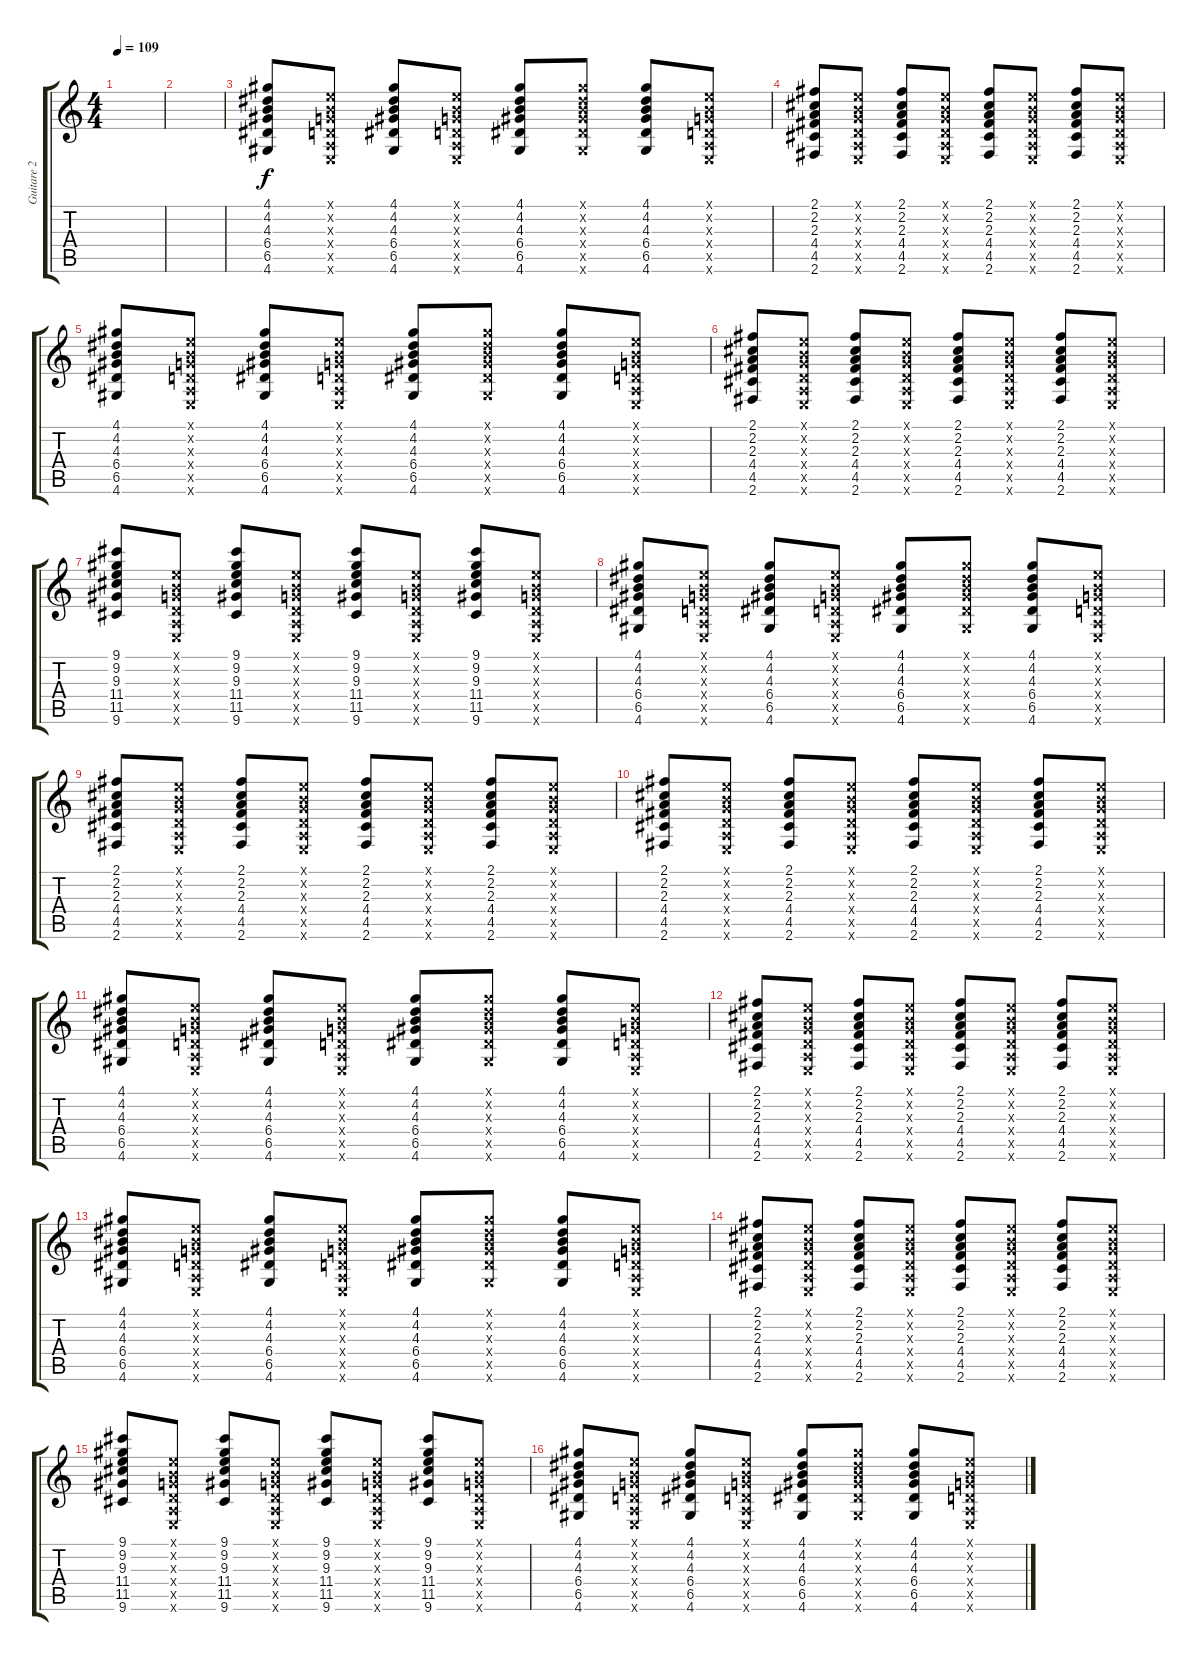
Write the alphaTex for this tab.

\track ("Guitare 2" "Guitare 2") {instrument acousticguitarsteel}
\staff {score tabs}
\tuning (E4 B3 G3 D3 A2 E2) {hide}
\ts (4 4)
\tempo 109
\clef g2
\ks c
|
|
(4.1 4.2 4.3 6.4 6.5 4.6).8 (0.1{x} 0.2{x} 0.3{x} 0.4{x} 0.5{x} 0.6{x}).8 (4.1 4.2 4.3 6.4 6.5 4.6).8 (0.1{x} 0.2{x} 0.3{x} 0.4{x} 0.5{x} 0.6{x}).8 (4.1 4.2 4.3 6.4 6.5 4.6).8 (4.1{x} 4.2{x} 4.3{x} 6.4{x} 6.5{x} 4.6{x}).8 (4.1 4.2 4.3 6.4 6.5 4.6).8 (0.1{x} 0.2{x} 0.3{x} 0.4{x} 0.5{x} 0.6{x}).8 |
(2.1 2.2 2.3 4.4 4.5 2.6).8 (0.1{x} 0.2{x} 0.3{x} 0.4{x} 0.5{x} 0.6{x}).8 (2.1 2.2 2.3 4.4 4.5 2.6).8 (0.1{x} 0.2{x} 0.3{x} 0.4{x} 0.5{x} 0.6{x}).8 (2.1 2.2 2.3 4.4 4.5 2.6).8 (0.1{x} 0.2{x} 0.3{x} 0.4{x} 0.5{x} 0.6{x}).8 (2.1 2.2 2.3 4.4 4.5 2.6).8 (0.1{x} 0.2{x} 0.3{x} 0.4{x} 0.5{x} 0.6{x}).8 |
(4.1 4.2 4.3 6.4 6.5 4.6).8 (0.1{x} 0.2{x} 0.3{x} 0.4{x} 0.5{x} 0.6{x}).8 (4.1 4.2 4.3 6.4 6.5 4.6).8 (0.1{x} 0.2{x} 0.3{x} 0.4{x} 0.5{x} 0.6{x}).8 (4.1 4.2 4.3 6.4 6.5 4.6).8 (4.1{x} 4.2{x} 4.3{x} 6.4{x} 6.5{x} 4.6{x}).8 (4.1 4.2 4.3 6.4 6.5 4.6).8 (0.1{x} 0.2{x} 0.3{x} 0.4{x} 0.5{x} 0.6{x}).8 |
(2.1 2.2 2.3 4.4 4.5 2.6).8 (0.1{x} 0.2{x} 0.3{x} 0.4{x} 0.5{x} 0.6{x}).8 (2.1 2.2 2.3 4.4 4.5 2.6).8 (0.1{x} 0.2{x} 0.3{x} 0.4{x} 0.5{x} 0.6{x}).8 (2.1 2.2 2.3 4.4 4.5 2.6).8 (0.1{x} 0.2{x} 0.3{x} 0.4{x} 0.5{x} 0.6{x}).8 (2.1 2.2 2.3 4.4 4.5 2.6).8 (0.1{x} 0.2{x} 0.3{x} 0.4{x} 0.5{x} 0.6{x}).8 |
(9.1 9.2 9.3 11.4 11.5 9.6).8 (0.1{x} 0.2{x} 0.3{x} 0.4{x} 0.5{x} 0.6{x}).8 (9.1 9.2 9.3 11.4 11.5 9.6).8 (0.1{x} 0.2{x} 0.3{x} 0.4{x} 0.5{x} 0.6{x}).8 (9.1 9.2 9.3 11.4 11.5 9.6).8 (0.1{x} 0.2{x} 0.3{x} 0.4{x} 0.5{x} 0.6{x}).8 (9.1 9.2 9.3 11.4 11.5 9.6).8 (0.1{x} 0.2{x} 0.3{x} 0.4{x} 0.5{x} 0.6{x}).8 |
(4.1 4.2 4.3 6.4 6.5 4.6).8 (0.1{x} 0.2{x} 0.3{x} 0.4{x} 0.5{x} 0.6{x}).8 (4.1 4.2 4.3 6.4 6.5 4.6).8 (0.1{x} 0.2{x} 0.3{x} 0.4{x} 0.5{x} 0.6{x}).8 (4.1 4.2 4.3 6.4 6.5 4.6).8 (4.1{x} 4.2{x} 4.3{x} 6.4{x} 6.5{x} 4.6{x}).8 (4.1 4.2 4.3 6.4 6.5 4.6).8 (0.1{x} 0.2{x} 0.3{x} 0.4{x} 0.5{x} 0.6{x}).8 |
(2.1 2.2 2.3 4.4 4.5 2.6).8 (0.1{x} 0.2{x} 0.3{x} 0.4{x} 0.5{x} 0.6{x}).8 (2.1 2.2 2.3 4.4 4.5 2.6).8 (0.1{x} 0.2{x} 0.3{x} 0.4{x} 0.5{x} 0.6{x}).8 (2.1 2.2 2.3 4.4 4.5 2.6).8 (0.1{x} 0.2{x} 0.3{x} 0.4{x} 0.5{x} 0.6{x}).8 (2.1 2.2 2.3 4.4 4.5 2.6).8 (0.1{x} 0.2{x} 0.3{x} 0.4{x} 0.5{x} 0.6{x}).8 |
(2.1 2.2 2.3 4.4 4.5 2.6).8 (0.1{x} 0.2{x} 0.3{x} 0.4{x} 0.5{x} 0.6{x}).8 (2.1 2.2 2.3 4.4 4.5 2.6).8 (0.1{x} 0.2{x} 0.3{x} 0.4{x} 0.5{x} 0.6{x}).8 (2.1 2.2 2.3 4.4 4.5 2.6).8 (0.1{x} 0.2{x} 0.3{x} 0.4{x} 0.5{x} 0.6{x}).8 (2.1 2.2 2.3 4.4 4.5 2.6).8 (0.1{x} 0.2{x} 0.3{x} 0.4{x} 0.5{x} 0.6{x}).8 |
(4.1 4.2 4.3 6.4 6.5 4.6).8 (0.1{x} 0.2{x} 0.3{x} 0.4{x} 0.5{x} 0.6{x}).8 (4.1 4.2 4.3 6.4 6.5 4.6).8 (0.1{x} 0.2{x} 0.3{x} 0.4{x} 0.5{x} 0.6{x}).8 (4.1 4.2 4.3 6.4 6.5 4.6).8 (4.1{x} 4.2{x} 4.3{x} 6.4{x} 6.5{x} 4.6{x}).8 (4.1 4.2 4.3 6.4 6.5 4.6).8 (0.1{x} 0.2{x} 0.3{x} 0.4{x} 0.5{x} 0.6{x}).8 |
(2.1 2.2 2.3 4.4 4.5 2.6).8 (0.1{x} 0.2{x} 0.3{x} 0.4{x} 0.5{x} 0.6{x}).8 (2.1 2.2 2.3 4.4 4.5 2.6).8 (0.1{x} 0.2{x} 0.3{x} 0.4{x} 0.5{x} 0.6{x}).8 (2.1 2.2 2.3 4.4 4.5 2.6).8 (0.1{x} 0.2{x} 0.3{x} 0.4{x} 0.5{x} 0.6{x}).8 (2.1 2.2 2.3 4.4 4.5 2.6).8 (0.1{x} 0.2{x} 0.3{x} 0.4{x} 0.5{x} 0.6{x}).8 |
(4.1 4.2 4.3 6.4 6.5 4.6).8 (0.1{x} 0.2{x} 0.3{x} 0.4{x} 0.5{x} 0.6{x}).8 (4.1 4.2 4.3 6.4 6.5 4.6).8 (0.1{x} 0.2{x} 0.3{x} 0.4{x} 0.5{x} 0.6{x}).8 (4.1 4.2 4.3 6.4 6.5 4.6).8 (4.1{x} 4.2{x} 4.3{x} 6.4{x} 6.5{x} 4.6{x}).8 (4.1 4.2 4.3 6.4 6.5 4.6).8 (0.1{x} 0.2{x} 0.3{x} 0.4{x} 0.5{x} 0.6{x}).8 |
(2.1 2.2 2.3 4.4 4.5 2.6).8 (0.1{x} 0.2{x} 0.3{x} 0.4{x} 0.5{x} 0.6{x}).8 (2.1 2.2 2.3 4.4 4.5 2.6).8 (0.1{x} 0.2{x} 0.3{x} 0.4{x} 0.5{x} 0.6{x}).8 (2.1 2.2 2.3 4.4 4.5 2.6).8 (0.1{x} 0.2{x} 0.3{x} 0.4{x} 0.5{x} 0.6{x}).8 (2.1 2.2 2.3 4.4 4.5 2.6).8 (0.1{x} 0.2{x} 0.3{x} 0.4{x} 0.5{x} 0.6{x}).8 |
(9.1 9.2 9.3 11.4 11.5 9.6).8 (0.1{x} 0.2{x} 0.3{x} 0.4{x} 0.5{x} 0.6{x}).8 (9.1 9.2 9.3 11.4 11.5 9.6).8 (0.1{x} 0.2{x} 0.3{x} 0.4{x} 0.5{x} 0.6{x}).8 (9.1 9.2 9.3 11.4 11.5 9.6).8 (0.1{x} 0.2{x} 0.3{x} 0.4{x} 0.5{x} 0.6{x}).8 (9.1 9.2 9.3 11.4 11.5 9.6).8 (0.1{x} 0.2{x} 0.3{x} 0.4{x} 0.5{x} 0.6{x}).8 |
(4.1 4.2 4.3 6.4 6.5 4.6).8 (0.1{x} 0.2{x} 0.3{x} 0.4{x} 0.5{x} 0.6{x}).8 (4.1 4.2 4.3 6.4 6.5 4.6).8 (0.1{x} 0.2{x} 0.3{x} 0.4{x} 0.5{x} 0.6{x}).8 (4.1 4.2 4.3 6.4 6.5 4.6).8 (4.1{x} 4.2{x} 4.3{x} 6.4{x} 6.5{x} 4.6{x}).8 (4.1 4.2 4.3 6.4 6.5 4.6).8 (0.1{x} 0.2{x} 0.3{x} 0.4{x} 0.5{x} 0.6{x}).8
